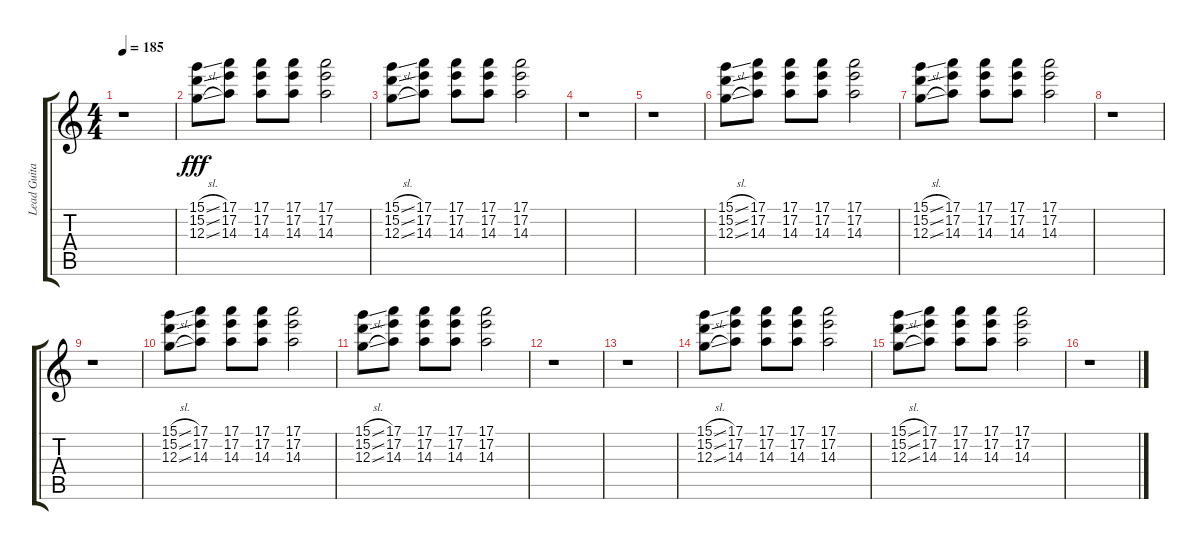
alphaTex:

\track ("Lead Guitar" "Lead Guita") {instrument overdrivenguitar}
\staff {score tabs}
\tuning (E4 B3 G3 D3 A2 E2) {hide}
\ts (4 4)
\tempo 185
\clef g2
\ks c
r.1{dy f} |
(15.1{sl} 15.2{sl} 12.3{sl}).8{dy fff volume 6} (17.1 17.2 14.3).8 (17.1 17.2 14.3).8 (17.1 17.2 14.3).8 (17.1 17.2 14.3).2 |
(15.1{sl} 15.2{sl} 12.3{sl}).8 (17.1 17.2 14.3).8 (17.1 17.2 14.3).8 (17.1 17.2 14.3).8 (17.1 17.2 14.3).2 |
r.1 |
r.1 |
(15.1{sl} 15.2{sl} 12.3{sl}).8 (17.1 17.2 14.3).8 (17.1 17.2 14.3).8 (17.1 17.2 14.3).8 (17.1 17.2 14.3).2 |
(15.1{sl} 15.2{sl} 12.3{sl}).8 (17.1 17.2 14.3).8 (17.1 17.2 14.3).8 (17.1 17.2 14.3).8 (17.1 17.2 14.3).2 |
r.1 |
r.1 |
(15.1{sl} 15.2{sl} 12.3{sl}).8 (17.1 17.2 14.3).8 (17.1 17.2 14.3).8 (17.1 17.2 14.3).8 (17.1 17.2 14.3).2 |
(15.1{sl} 15.2{sl} 12.3{sl}).8 (17.1 17.2 14.3).8 (17.1 17.2 14.3).8 (17.1 17.2 14.3).8 (17.1 17.2 14.3).2 |
r.1 |
r.1 |
(15.1{sl} 15.2{sl} 12.3{sl}).8 (17.1 17.2 14.3).8 (17.1 17.2 14.3).8 (17.1 17.2 14.3).8 (17.1 17.2 14.3).2 |
(15.1{sl} 15.2{sl} 12.3{sl}).8 (17.1 17.2 14.3).8 (17.1 17.2 14.3).8 (17.1 17.2 14.3).8 (17.1 17.2 14.3).2 |
r.1
